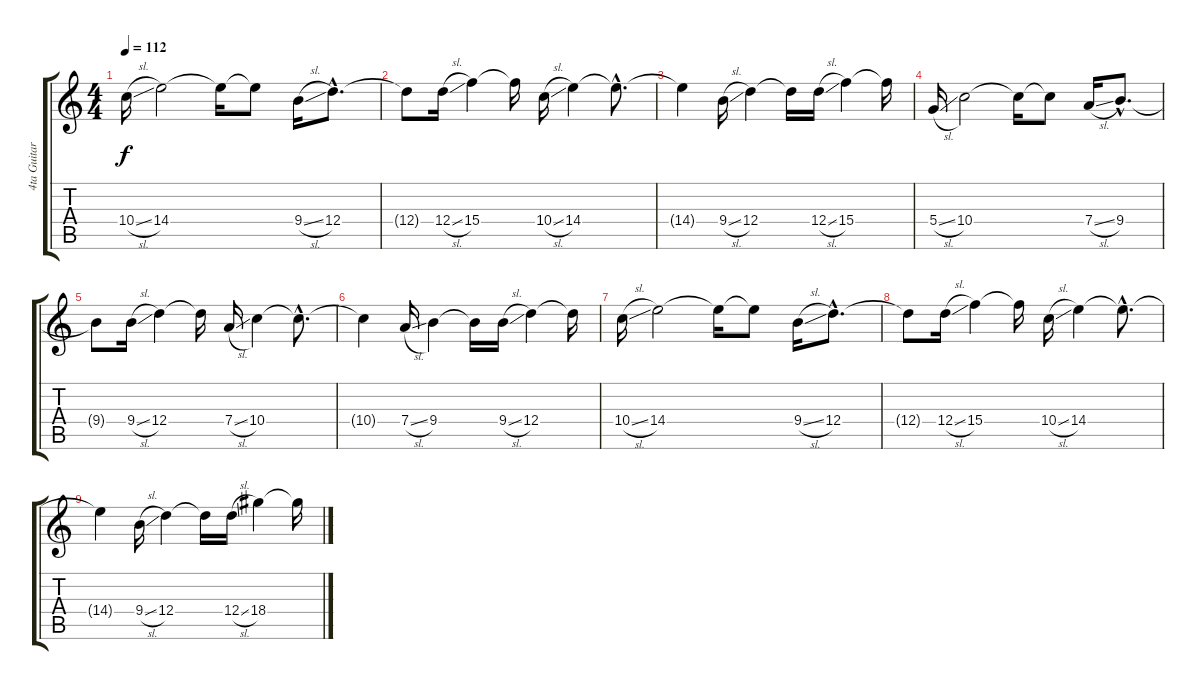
\track ("4ta Guitarra" "4ta Guitar") {instrument distortionguitar}
\staff {score tabs}
\tuning (E4 B3 G3 D3 A2 E2) {hide}
\ts (4 4)
\tempo 112
\clef g2
\ks c
10.4{sl}.16{dy f} 14.4.2 14.4{t}.16 14.4{t}.8 9.4{sl}.16 12.4{hac}.8{d} |
12.4{t}.8 12.4{sl}.16 15.4.4 15.4{t}.16 10.4{sl}.16 14.4.4 14.4{hac t}.8{d} |
14.4{t}.4 9.4{sl}.16 12.4.4 12.4{t}.16 12.4{sl}.16 15.4.4 15.4{t}.16 |
5.4{sl}.16 10.4.2 10.4{t}.16 10.4{t}.8 7.4{sl}.16 9.4{hac}.8{d} |
9.4{t}.8 9.4{sl}.16 12.4.4 12.4{t}.16 7.4{sl}.16 10.4.4 10.4{hac t}.8{d} |
10.4{t}.4 7.4{sl}.16 9.4.4 9.4{t}.16 9.4{sl}.16 12.4.4 12.4{t}.16 |
10.4{sl}.16 14.4.2 14.4{t}.16 14.4{t}.8 9.4{sl}.16 12.4{hac}.8{d} |
12.4{t}.8 12.4{sl}.16 15.4.4 15.4{t}.16 10.4{sl}.16 14.4.4 14.4{hac t}.8{d} |
14.4{t}.4 9.4{sl}.16 12.4.4 12.4{t}.16 12.4{sl}.16 18.4.4 18.4{t}.16
